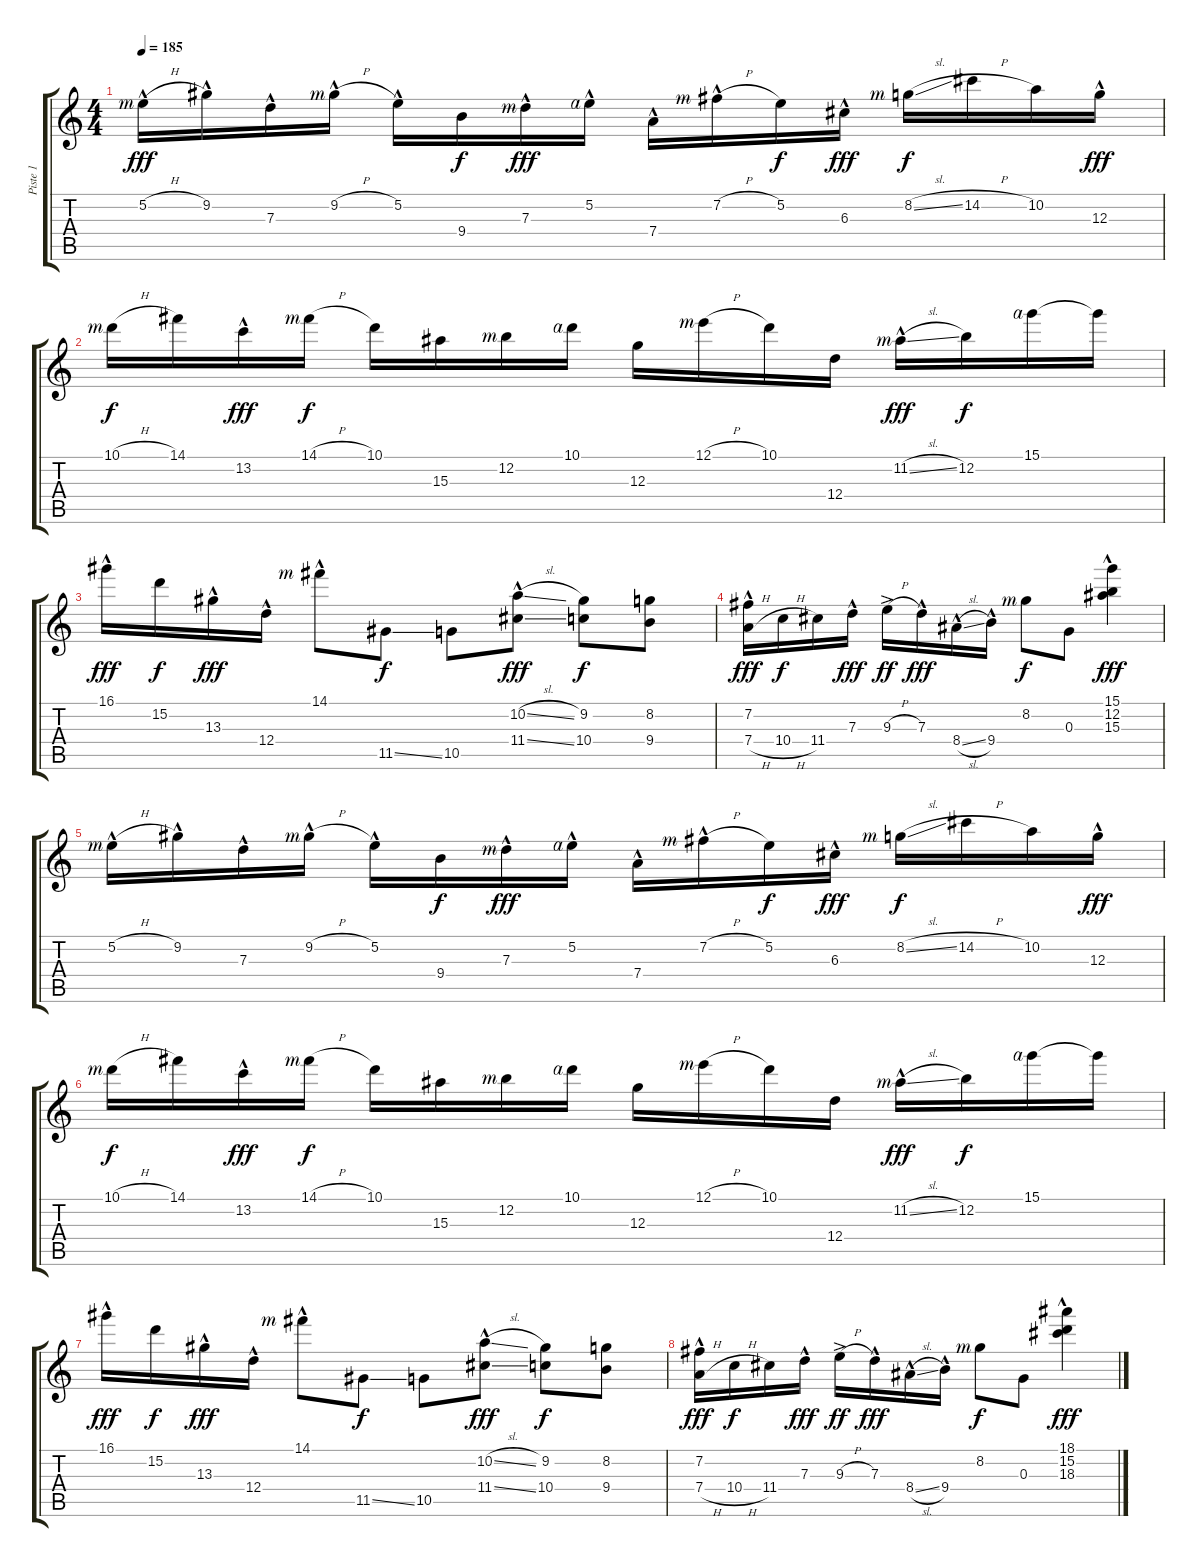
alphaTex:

\track ("Piste 1" "Piste 1") {instrument overdrivenguitar}
\staff {score tabs}
\tuning (E4 B3 G3 D3 A2 E2) {hide}
\ts (4 4)
\tempo 185
\clef g2
\ks c
5.2{h hac rf 3}.16{dy fff} 9.2{hac}.16 7.3{hac}.16 9.2{h hac rf 3}.16 5.2{hac}.16 9.4.16{dy f} 7.3{hac rf 3}.16{dy fff} 5.2{hac rf 4}.16 7.4{hac}.16 7.2{h hac rf 3}.16 5.2.16{dy f} 6.3{hac}.16{dy fff} 8.2{sl rf 3}.16{dy f} 14.2{h}.16 10.2.16 12.3{hac}.16{dy fff} |
10.1{h rf 3}.16{dy f} 14.1.16 13.2{hac}.16{dy fff} 14.1{h rf 3}.16{dy f} 10.1.16 15.3.16 12.2{rf 3}.16 10.1{rf 4}.16 12.3.16 12.1{h rf 3}.16 10.1.16 12.4.16 11.2{sl hac rf 3}.16{dy fff} 12.2.16{dy f} 15.1{rf 4}.16 15.1{t}.16 |
16.1{hac}.16{dy fff} 15.2.16{dy f} 13.3{hac}.16{dy fff} 12.4{hac}.16 14.1{hac rf 3}.8 11.5{ss}.8{dy f} 10.5.8 (10.2{sl hac} 11.4{ss}).8{dy fff} (9.2 10.4).8{dy f} (8.2 9.4).8 |
(7.2{hac} 7.4{h}).16{dy fff} 10.4{h}.16{dy f} 11.4.16 7.3{hac}.16{dy fff} 9.3{h ac}.16{dy ff} 7.3{hac}.16{dy fff} 8.4{sl hac}.16 9.4{hac}.16 8.2{rf 3}.8{dy f} 0.3.8 (15.1{hac} 12.2{hac} 15.3).4{dy fff} |
5.2{h hac rf 3}.16 9.2{hac}.16 7.3{hac}.16 9.2{h hac rf 3}.16 5.2{hac}.16 9.4.16{dy f} 7.3{hac rf 3}.16{dy fff} 5.2{hac rf 4}.16 7.4{hac}.16 7.2{h hac rf 3}.16 5.2.16{dy f} 6.3{hac}.16{dy fff} 8.2{sl rf 3}.16{dy f} 14.2{h}.16 10.2.16 12.3{hac}.16{dy fff} |
10.1{h rf 3}.16{dy f} 14.1.16 13.2{hac}.16{dy fff} 14.1{h rf 3}.16{dy f} 10.1.16 15.3.16 12.2{rf 3}.16 10.1{rf 4}.16 12.3.16 12.1{h rf 3}.16 10.1.16 12.4.16 11.2{sl hac rf 3}.16{dy fff} 12.2.16{dy f} 15.1{rf 4}.16 15.1{t}.16 |
16.1{hac}.16{dy fff} 15.2.16{dy f} 13.3{hac}.16{dy fff} 12.4{hac}.16 14.1{hac rf 3}.8 11.5{ss}.8{dy f} 10.5.8 (10.2{sl hac} 11.4{ss}).8{dy fff} (9.2 10.4).8{dy f} (8.2 9.4).8 |
(7.2{hac} 7.4{h}).16{dy fff} 10.4{h}.16{dy f} 11.4.16 7.3{hac}.16{dy fff} 9.3{h ac}.16{dy ff} 7.3{hac}.16{dy fff} 8.4{sl hac}.16 9.4{hac}.16 8.2{rf 3}.8{dy f} 0.3.8 (18.1{hac} 15.2{hac} 18.3).4{dy fff}
